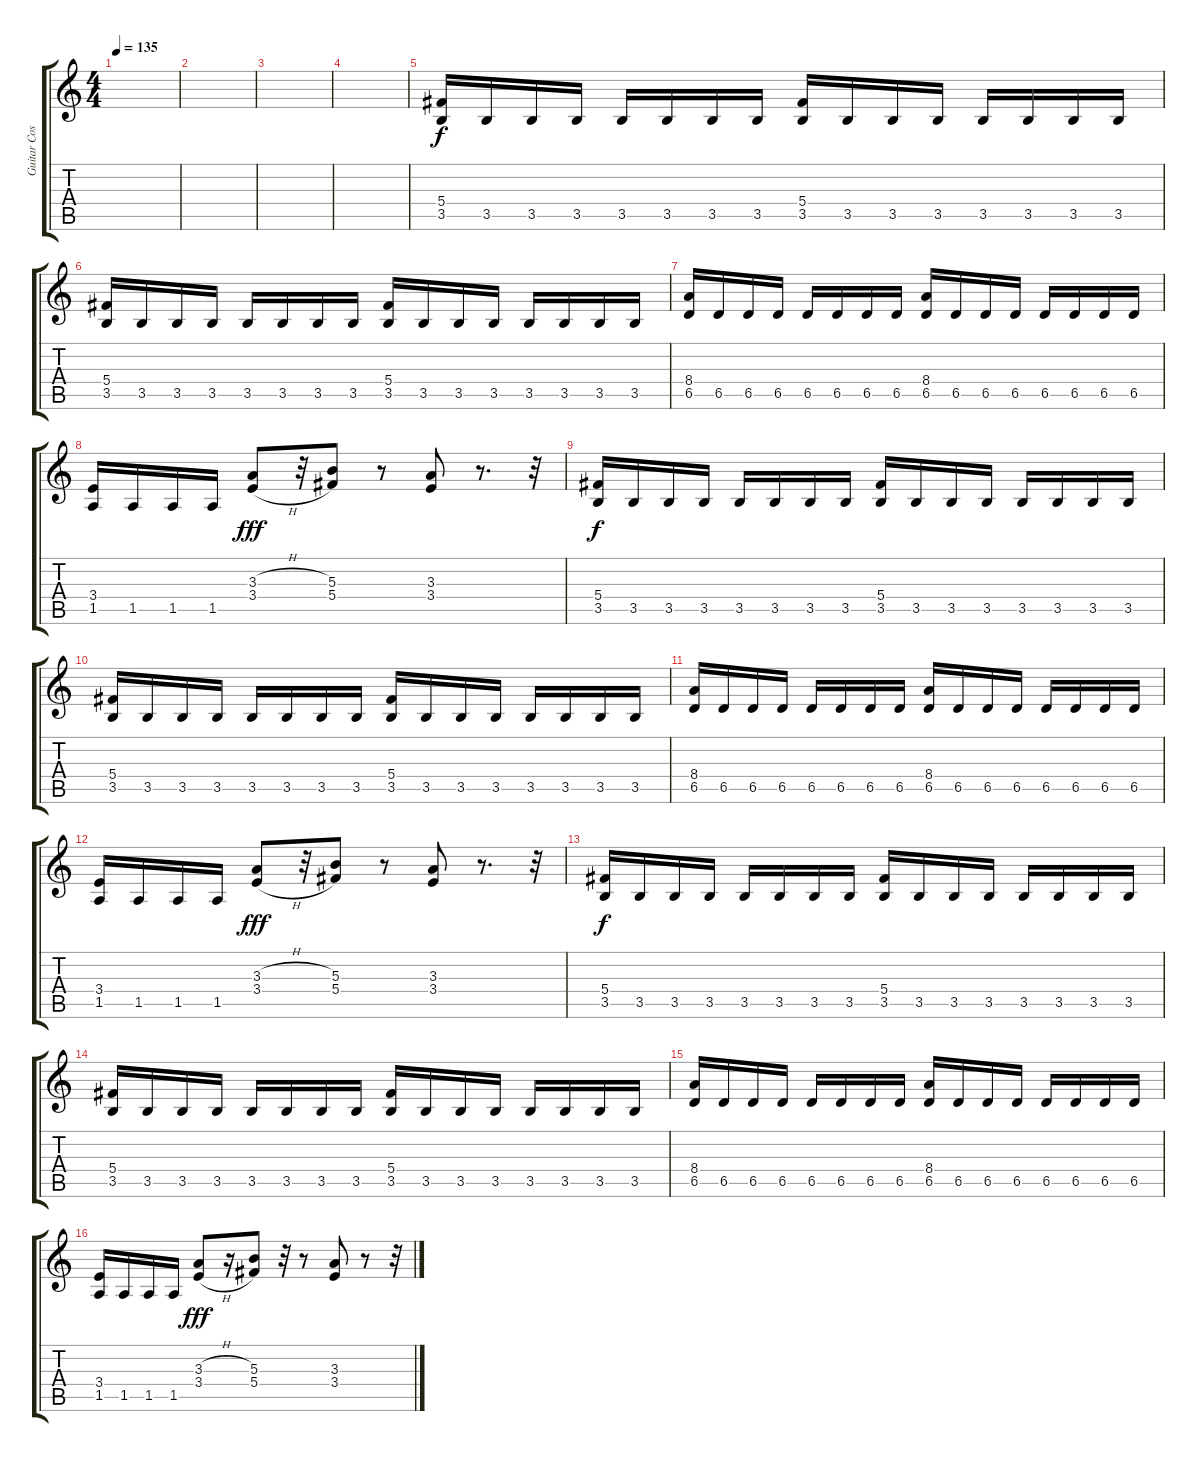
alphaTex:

\track ("Guitar Costas" "Guitar Cos") {instrument distortionguitar}
\staff {score tabs}
\tuning (Eb4 Bb3 Gb3 Db3 Ab2 Eb2) {hide}
\ts (4 4)
\tempo 135
\clef g2
\ks c
|
|
|
|
(5.4 3.5).16 3.5.16 3.5.16 3.5.16 3.5.16 3.5.16 3.5.16 3.5.16 (5.4 3.5).16 3.5.16 3.5.16 3.5.16 3.5.16 3.5.16 3.5.16 3.5.16 |
(5.4 3.5).16 3.5.16 3.5.16 3.5.16 3.5.16 3.5.16 3.5.16 3.5.16 (5.4 3.5).16 3.5.16 3.5.16 3.5.16 3.5.16 3.5.16 3.5.16 3.5.16 |
(8.4 6.5).16 6.5.16 6.5.16 6.5.16 6.5.16 6.5.16 6.5.16 6.5.16 (8.4 6.5).16 6.5.16 6.5.16 6.5.16 6.5.16 6.5.16 6.5.16 6.5.16 |
(3.4 1.5).16 1.5.16 1.5.16 1.5.16 (3.3{h} 3.4{h}).8{dy fff} r.32 (5.3 5.4).8 r.8 (3.3 3.4).8 r.8{d} r.32 |
(5.4 3.5).16{dy f} 3.5.16 3.5.16 3.5.16 3.5.16 3.5.16 3.5.16 3.5.16 (5.4 3.5).16 3.5.16 3.5.16 3.5.16 3.5.16 3.5.16 3.5.16 3.5.16 |
(5.4 3.5).16 3.5.16 3.5.16 3.5.16 3.5.16 3.5.16 3.5.16 3.5.16 (5.4 3.5).16 3.5.16 3.5.16 3.5.16 3.5.16 3.5.16 3.5.16 3.5.16 |
(8.4 6.5).16 6.5.16 6.5.16 6.5.16 6.5.16 6.5.16 6.5.16 6.5.16 (8.4 6.5).16 6.5.16 6.5.16 6.5.16 6.5.16 6.5.16 6.5.16 6.5.16 |
(3.4 1.5).16 1.5.16 1.5.16 1.5.16 (3.3{h} 3.4{h}).8{dy fff} r.32 (5.3 5.4).8 r.8 (3.3 3.4).8 r.8{d} r.32 |
(5.4 3.5).16{dy f} 3.5.16 3.5.16 3.5.16 3.5.16 3.5.16 3.5.16 3.5.16 (5.4 3.5).16 3.5.16 3.5.16 3.5.16 3.5.16 3.5.16 3.5.16 3.5.16 |
(5.4 3.5).16 3.5.16 3.5.16 3.5.16 3.5.16 3.5.16 3.5.16 3.5.16 (5.4 3.5).16 3.5.16 3.5.16 3.5.16 3.5.16 3.5.16 3.5.16 3.5.16 |
(8.4 6.5).16 6.5.16 6.5.16 6.5.16 6.5.16 6.5.16 6.5.16 6.5.16 (8.4 6.5).16 6.5.16 6.5.16 6.5.16 6.5.16 6.5.16 6.5.16 6.5.16 |
(3.4 1.5).16 1.5.16 1.5.16 1.5.16 (3.3{h} 3.4{h}).8{dy fff} r.16 (5.3 5.4).8 r.32 r.8 (3.3 3.4).8 r.8 r.32
